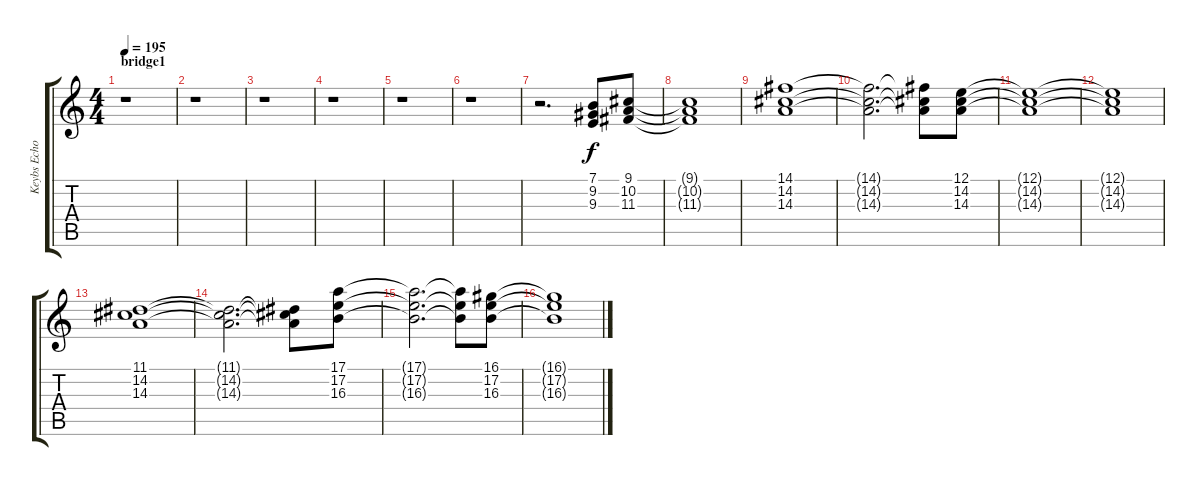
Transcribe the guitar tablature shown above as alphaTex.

\track ("Keybs Echo" "Keybs Echo") {instrument fx7echoes}
\staff {score tabs}
\tuning (E4 B3 G3 D3 A2 E2) {hide}
\ts (4 4)
\section ("" "bridge1")
\tempo 195
\clef g2
\ks c
r.1{dy f} |
r.1 |
r.1 |
r.1 |
r.1 |
r.1 |
r.2{d} (7.1 9.2 9.3).8 (9.1 10.2 11.3).8 |
(9.1{t} 10.2{t} 11.3{t}).1 |
(14.1 14.2 14.3).1 |
(14.1{t} 14.2{t} 14.3{t}).2{d} (14.1{t} 14.2{t} 14.3{t}).8 (12.1 14.2 14.3).8 |
(12.1{t} 14.2{t} 14.3{t}).1 |
(12.1{t} 14.2{t} 14.3{t}).1 |
(11.1 14.2 14.3).1 |
(11.1{t} 14.2{t} 14.3{t}).2{d} (11.1{t} 14.2{t} 14.3{t}).8 (17.1 17.2 16.3).8 |
(17.1{t} 17.2{t} 16.3{t}).2{d} (17.1{t} 17.2{t} 16.3{t}).8 (16.1 17.2 16.3).8 |
(16.1{t} 17.2{t} 16.3{t}).1
